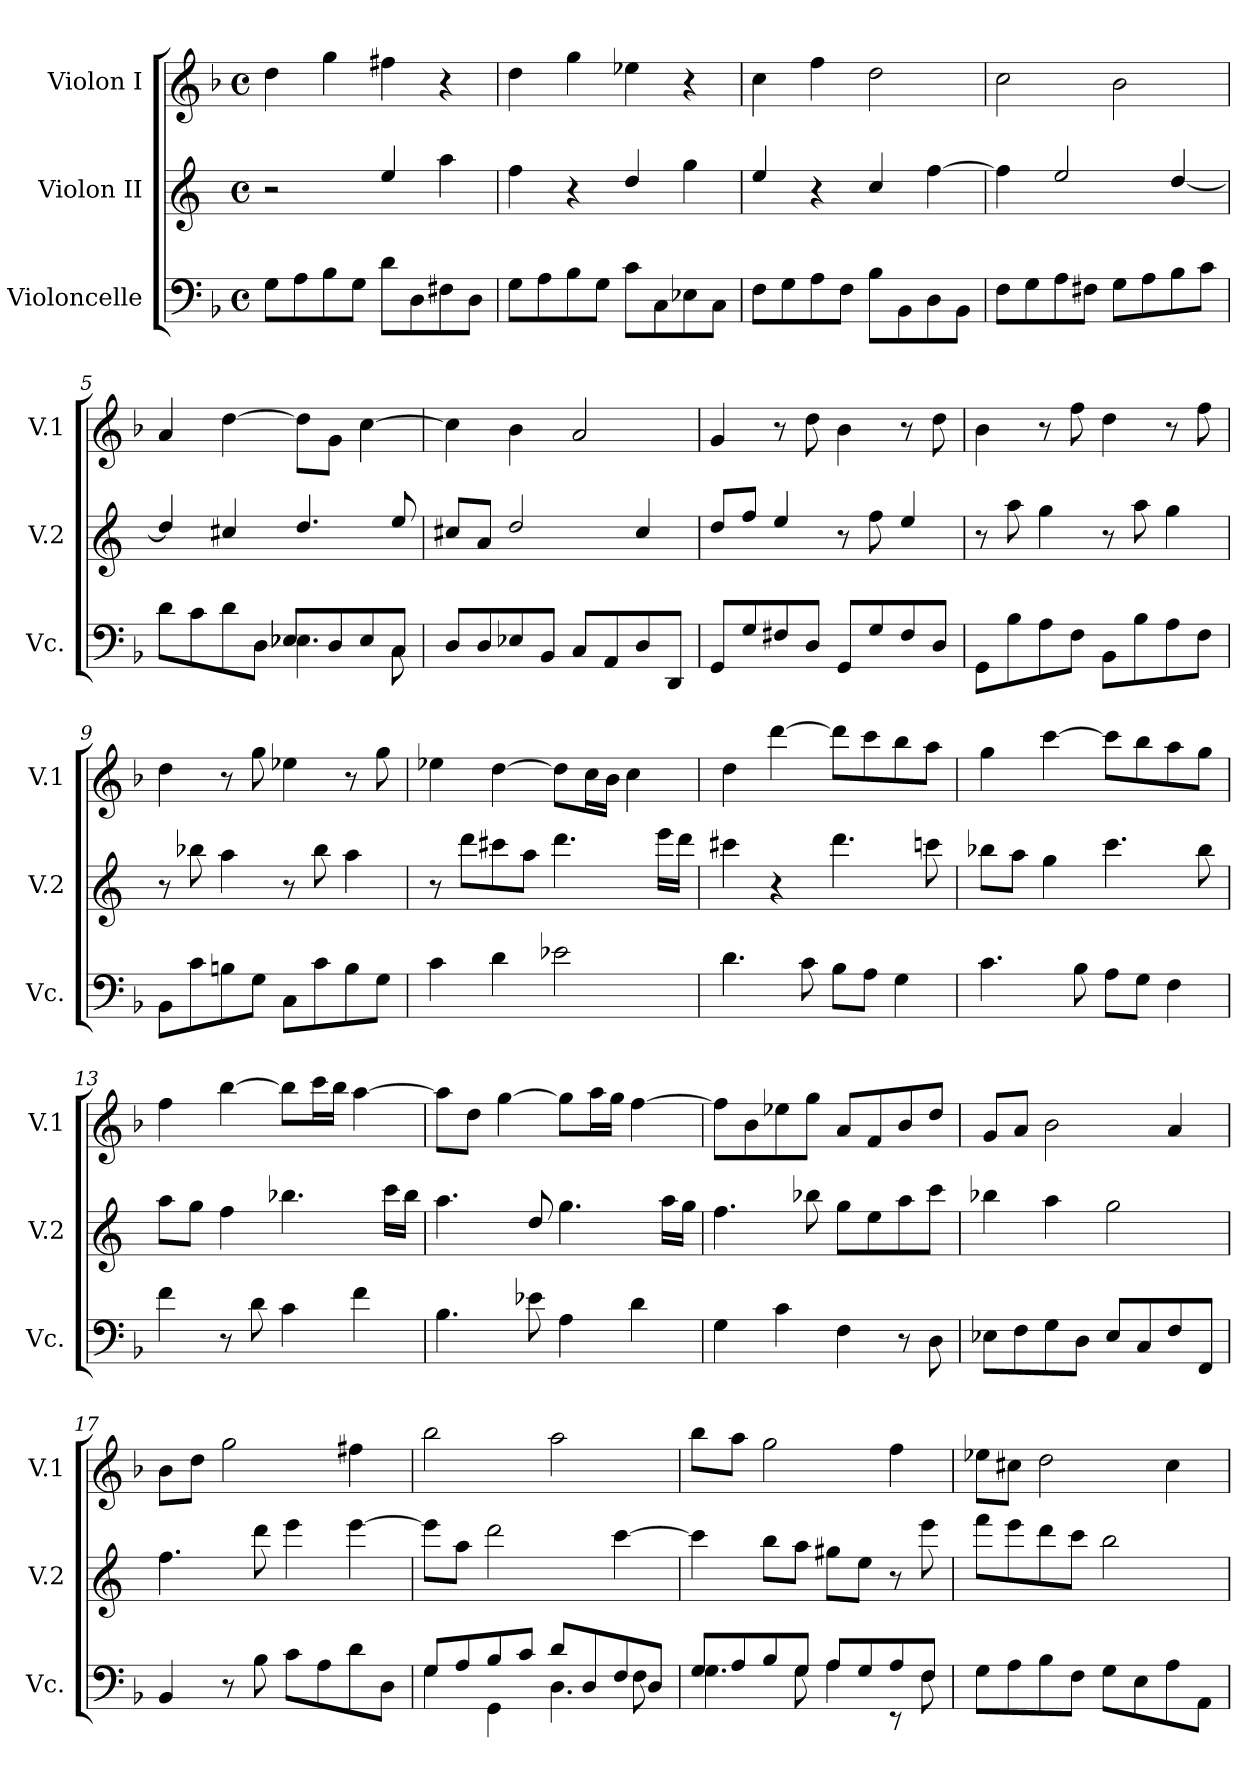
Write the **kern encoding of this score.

**kern	**kern	**kern
*part3	*part2	*part1
*staff3	*staff2	*staff1
*I"Violoncelle	*I"Violon II	*I"Violon I
*I'Vc.	*I'V.2	*I'V.1
*clefF4	*clefG2	*clefG2
*	*ITrd4c7	*
*k[b-]	*k[b-]	*k[b-]
*F:	*F:	*F:
*M4/4	*M4/4	*M4/4
*met(c)	*met(c)	*met(c)
=1	=1	=1
8G\L	2r	4dd\
8A\	.	.
8B-\	.	4gg\
8G\J	.	.
8d\L	4a/	4ff#X\
8D\	.	.
8F#X\	4dd\	4r
8D\J	.	.
=2	=2	=2
8G\L	4b-\	4dd\
8A\	.	.
8B-\	4r	4gg\
8G\J	.	.
8c\L	4g/	4ee-X\
8C\	.	.
8E-X\	4cc\	4r
8C\J	.	.
=3	=3	=3
8F\L	4a/	4cc\
8G\	.	.
8A\	4r	4ff\
8F\J	.	.
8B-\L	4f/	2dd\
8BB-\	.	.
8D\	[4b-\	.
8BB-\J	.	.
=4	=4	=4
8F\L	4b-\]	2cc\
8G\	.	.
8A\	2a/	.
8F#X\J	.	.
8G\L	.	2b-\
8A\	.	.
8B-\	[4g/	.
8c\J	.	.
=5	=5	=5
*^	*	*
8d\L	2ryy	4g/]	4a/
8c\	.	.	.
8d\	.	4f#X/	[4dd\
8D\J	.	.	.
4.E-X\	8E-/L	4.g/	8dd\L]
.	8D/	.	8g\J
.	8E-/	.	[4cc\
8C\	8C/J	8a/	.
*v	*v	*	*
=6	=6	=6
8D/L	8f#X/L	4cc\]
8D/	8d/J	.
8E-X/	2g/	4b-\
8BB-/J	.	.
8C/L	.	2a/
8AA/	.	.
8D/	4f#/	.
8DD/J	.	.
=7	=7	=7
8GG/L	8g/L	4g/
8G/	8b-/J	.
8F#X/	4a/	8r
8D/J	.	8dd\
8GG/L	8r	4b-\
8G/	8b-\	.
8F#/	4a/	8r
8D/J	.	8dd\
=8	=8	=8
8GG\L	8r	4b-\
8B-\	8dd\	.
8A\	4cc\	8r
8F\J	.	8ff\
8BB-\L	8r	4dd\
8B-\	8dd\	.
8A\	4cc\	8r
8F\J	.	8ff\
!!LO:LB:g=z
=9	=9	=9
8BB-\L	8r	4dd\
8c\	8ee-X\	.
8Bn\	4dd\	8r
8G\J	.	8gg\
8C\L	8r	4ee-X\
8c\	8ee-\	.
8B\	4dd\	8r
8G\J	.	8gg\
!!LO:LB:g=z
=10	=10	=10
4c\	8r	4ee-X\
.	8gg\L	.
4d\	8ff#X\	[4dd\
.	8dd\J	.
2e-X\	4.gg\	8dd\L]
.	.	16cc\L
.	.	16b-\JJ
.	.	4cc\
.	16aa\LL	.
.	16gg\JJ	.
=11	=11	=11
4.d\	4ff#X\	4dd\
.	4r	[4ddd\
8c\	.	.
8B-\L	4.gg\	8ddd\L]
8A\J	.	8ccc\
4G\	.	8bb-\
.	8ffn\	8aa\J
=12	=12	=12
4.c\	8ee-X\L	4gg\
.	8dd\J	.
.	4cc\	[4ccc\
8B-\	.	.
8A\L	4.ff\	8ccc\L]
8G\J	.	8bb-\
4F\	.	8aa\
.	8ee-\	8gg\J
=13	=13	=13
4f\	8dd\L	4ff\
.	8cc\J	.
8r	4b-\	[4bb-\
8d\	.	.
4c\	4.ee-X\	8bb-\L]
.	.	16ccc\L
.	.	16bb-\JJ
4f\	.	[4aa\
.	16ff\LL	.
.	16ee-\JJ	.
=14	=14	=14
4.B-\	4.dd\	8aa\L]
.	.	8dd\J
.	.	[4gg\
8e-X\	8g/	.
4A\	4.cc\	8gg\L]
.	.	16aa\L
.	.	16gg\JJ
4d\	.	[4ff\
.	16dd\LL	.
.	16cc\JJ	.
=15	=15	=15
4G\	4.b-\	8ff\L]
.	.	8b-\
4c\	.	8ee-X\
.	8ee-X\	8gg\J
4F\	8cc\L	8a/L
.	8a\	8f/
8r	8dd\	8b-/
8D\	8ff\J	8dd/J
=16	=16	=16
8E-X\L	4ee-X\	8g/L
8F\	.	8a/J
8G\	4dd\	2b-\
8D\J	.	.
8E-/L	2cc\	.
8C/	.	.
8F/	.	4a/
8FF/J	.	.
=17	=17	=17
4BB-/	4.b-\	8b-\L
.	.	8dd\J
8r	.	2gg\
8B-\	8gg\	.
8c\L	4aa\	.
8A\	.	.
8d\	[4aa\	4ff#X\
8D\J	.	.
=18	=18	=18
*^	*	*
8G/L	4G\	8aa\L]	2bb-\
8A/	.	8dd\J	.
8B-/	4GG\	2gg\	.
8c/J	.	.	.
8d/L	4.D\	.	2aa\
8D/	.	.	.
8F/	.	[4ff\	.
8D/J	8F\	.	.
!!LO:PB:g=z
=19	=19	=19	=19
8G/L	4.G\	4ff\]	8bb-\L
8A/	.	.	8aa\J
8B-/	.	8ee\L	2gg\
8G/J	8G\	8dd\J	.
8A/L	4A\	8cc#X\L	.
8G/	.	8a\J	.
8A/	8rEE	8r	4ff\
8F/J	8F\	8aa\	.
*v	*v	*	*
!!LO:LB:g=z
=20	=20	=20
8G\L	8bb-\L	8ee-X\L
8A\	8aa\	8cc#X\J
8B-\	8gg\	2dd\
8F\J	8ff\J	.
8G\L	2ee\	.
8E\	.	.
8A\	.	4cc#\
8AA\J	.	.
=	=	=
*-	*-	*-
